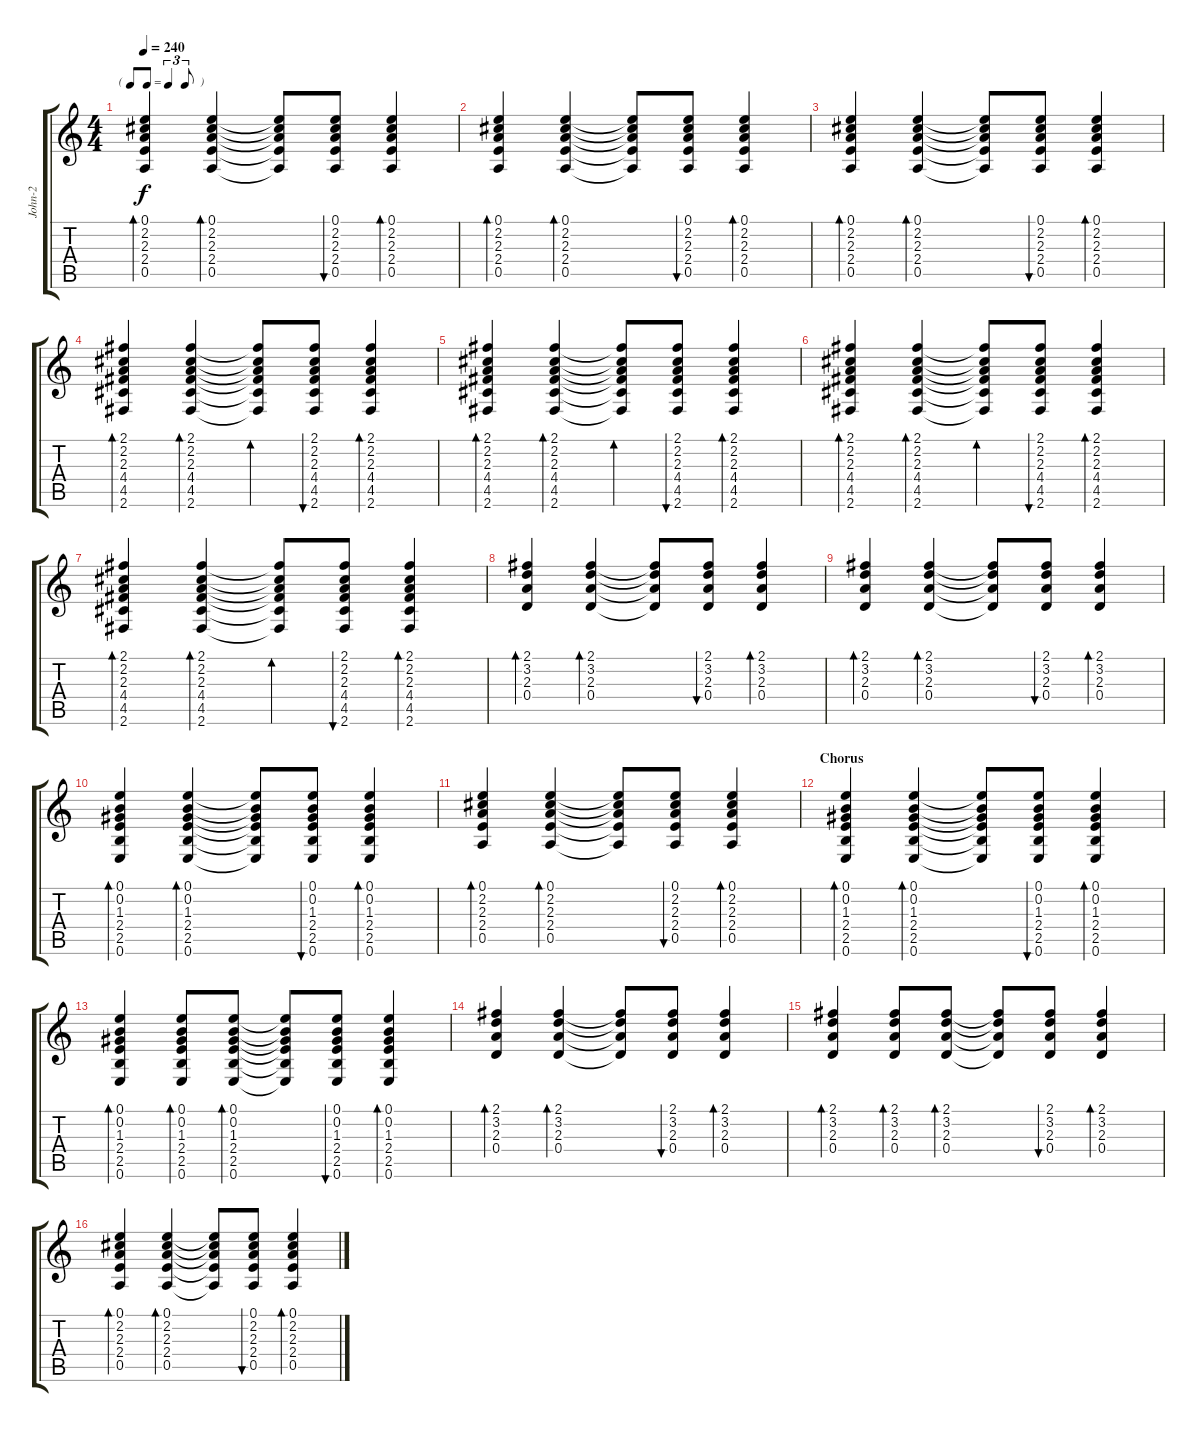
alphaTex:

\track ("John-2" "John-2") {instrument acousticguitarsteel}
\staff {score tabs}
\tuning (E4 B3 G3 D3 A2 E2) {hide}
\ts (4 4)
\tf triplet8th
\tempo 240
\clef g2
\ks c
(0.1 2.2 2.3 2.4 0.5).4{bd 60 dy f} (0.1 2.2 2.3 2.4 0.5).4{bd 60} (0.1{t} 2.2{t} 2.3{t} 2.4{t} 0.5{t}).8 (0.1 2.2 2.3 2.4 0.5).8{bu 60} (0.1 2.2 2.3 2.4 0.5).4{bd 60} |
(0.1 2.2 2.3 2.4 0.5).4{bd 60} (0.1 2.2 2.3 2.4 0.5).4{bd 60} (0.1{t} 2.2{t} 2.3{t} 2.4{t} 0.5{t}).8 (0.1 2.2 2.3 2.4 0.5).8{bu 60} (0.1 2.2 2.3 2.4 0.5).4{bd 60} |
(0.1 2.2 2.3 2.4 0.5).4{bd 60} (0.1 2.2 2.3 2.4 0.5).4{bd 60} (0.1{t} 2.2{t} 2.3{t} 2.4{t} 0.5{t}).8 (0.1 2.2 2.3 2.4 0.5).8{bu 60} (0.1 2.2 2.3 2.4 0.5).4{bd 60} |
(2.1 2.2 2.3 4.4 4.5 2.6).4{bd 60} (2.1 2.2 2.3 4.4 4.5 2.6).4{bd 60} (2.1{t} 2.2{t} 2.3{t} 4.4{t} 4.5{t} 2.6{t}).8{bd 60} (2.1 2.2 2.3 4.4 4.5 2.6).8{bu 60} (2.1 2.2 2.3 4.4 4.5 2.6).4{bd 60} |
(2.1 2.2 2.3 4.4 4.5 2.6).4{bd 60} (2.1 2.2 2.3 4.4 4.5 2.6).4{bd 60} (2.1{t} 2.2{t} 2.3{t} 4.4{t} 4.5{t} 2.6{t}).8{bd 60} (2.1 2.2 2.3 4.4 4.5 2.6).8{bu 60} (2.1 2.2 2.3 4.4 4.5 2.6).4{bd 60} |
(2.1 2.2 2.3 4.4 4.5 2.6).4{bd 60} (2.1 2.2 2.3 4.4 4.5 2.6).4{bd 60} (2.1{t} 2.2{t} 2.3{t} 4.4{t} 4.5{t} 2.6{t}).8{bd 60} (2.1 2.2 2.3 4.4 4.5 2.6).8{bu 60} (2.1 2.2 2.3 4.4 4.5 2.6).4{bd 60} |
(2.1 2.2 2.3 4.4 4.5 2.6).4{bd 60} (2.1 2.2 2.3 4.4 4.5 2.6).4{bd 60} (2.1{t} 2.2{t} 2.3{t} 4.4{t} 4.5{t} 2.6{t}).8{bd 60} (2.1 2.2 2.3 4.4 4.5 2.6).8{bu 60} (2.1 2.2 2.3 4.4 4.5 2.6).4{bd 60} |
(2.1 3.2 2.3 0.4).4{bd 60} (2.1 3.2 2.3 0.4).4{bd 60} (2.1{t} 3.2{t} 2.3{t} 0.4{t}).8 (2.1 3.2 2.3 0.4).8{bu 60} (2.1 3.2 2.3 0.4).4{bd 60} |
(2.1 3.2 2.3 0.4).4{bd 60} (2.1 3.2 2.3 0.4).4{bd 60} (2.1{t} 3.2{t} 2.3{t} 0.4{t}).8 (2.1 3.2 2.3 0.4).8{bu 60} (2.1 3.2 2.3 0.4).4{bd 60} |
(0.1 0.2 1.3 2.4 2.5 0.6).4{bd 60} (0.1 0.2 1.3 2.4 2.5 0.6).4{bd 60} (0.1{t} 0.2{t} 1.3{t} 2.4{t} 2.5{t} 0.6{t}).8 (0.1 0.2 1.3 2.4 2.5 0.6).8{bu 60} (0.1 0.2 1.3 2.4 2.5 0.6).4{bd 60} |
(0.1 2.2 2.3 2.4 0.5).4{bd 60} (0.1 2.2 2.3 2.4 0.5).4{bd 60} (0.1{t} 2.2{t} 2.3{t} 2.4{t} 0.5{t}).8 (0.1 2.2 2.3 2.4 0.5).8{bu 60} (0.1 2.2 2.3 2.4 0.5).4{bd 60} |
\section ("" "Chorus ")
(0.1 0.2 1.3 2.4 2.5 0.6).4{bd 60} (0.1 0.2 1.3 2.4 2.5 0.6).4{bd 60} (0.1{t} 0.2{t} 1.3{t} 2.4{t} 2.5{t} 0.6{t}).8 (0.1 0.2 1.3 2.4 2.5 0.6).8{bu 60} (0.1 0.2 1.3 2.4 2.5 0.6).4{bd 60} |
(0.1 0.2 1.3 2.4 2.5 0.6).4{bd 60} (0.1 0.2 1.3 2.4 2.5 0.6).8{bd 60} (0.1 0.2 1.3 2.4 2.5 0.6).8{bd 60} (0.1{t} 0.2{t} 1.3{t} 2.4{t} 2.5{t} 0.6{t}).8 (0.1 0.2 1.3 2.4 2.5 0.6).8{bu 60} (0.1 0.2 1.3 2.4 2.5 0.6).4{bd 60} |
(2.1 3.2 2.3 0.4).4{bd 60} (2.1 3.2 2.3 0.4).4{bd 60} (2.1{t} 3.2{t} 2.3{t} 0.4{t}).8 (2.1 3.2 2.3 0.4).8{bu 60} (2.1 3.2 2.3 0.4).4{bd 60} |
(2.1 3.2 2.3 0.4).4{bd 60} (2.1 3.2 2.3 0.4).8{bd 60} (2.1 3.2 2.3 0.4).8{bd 60} (2.1{t} 3.2{t} 2.3{t} 0.4{t}).8 (2.1 3.2 2.3 0.4).8{bu 60} (2.1 3.2 2.3 0.4).4{bd 60} |
(0.1 2.2 2.3 2.4 0.5).4{bd 60} (0.1 2.2 2.3 2.4 0.5).4{bd 60} (0.1{t} 2.2{t} 2.3{t} 2.4{t} 0.5{t}).8 (0.1 2.2 2.3 2.4 0.5).8{bu 60} (0.1 2.2 2.3 2.4 0.5).4{bd 60}
